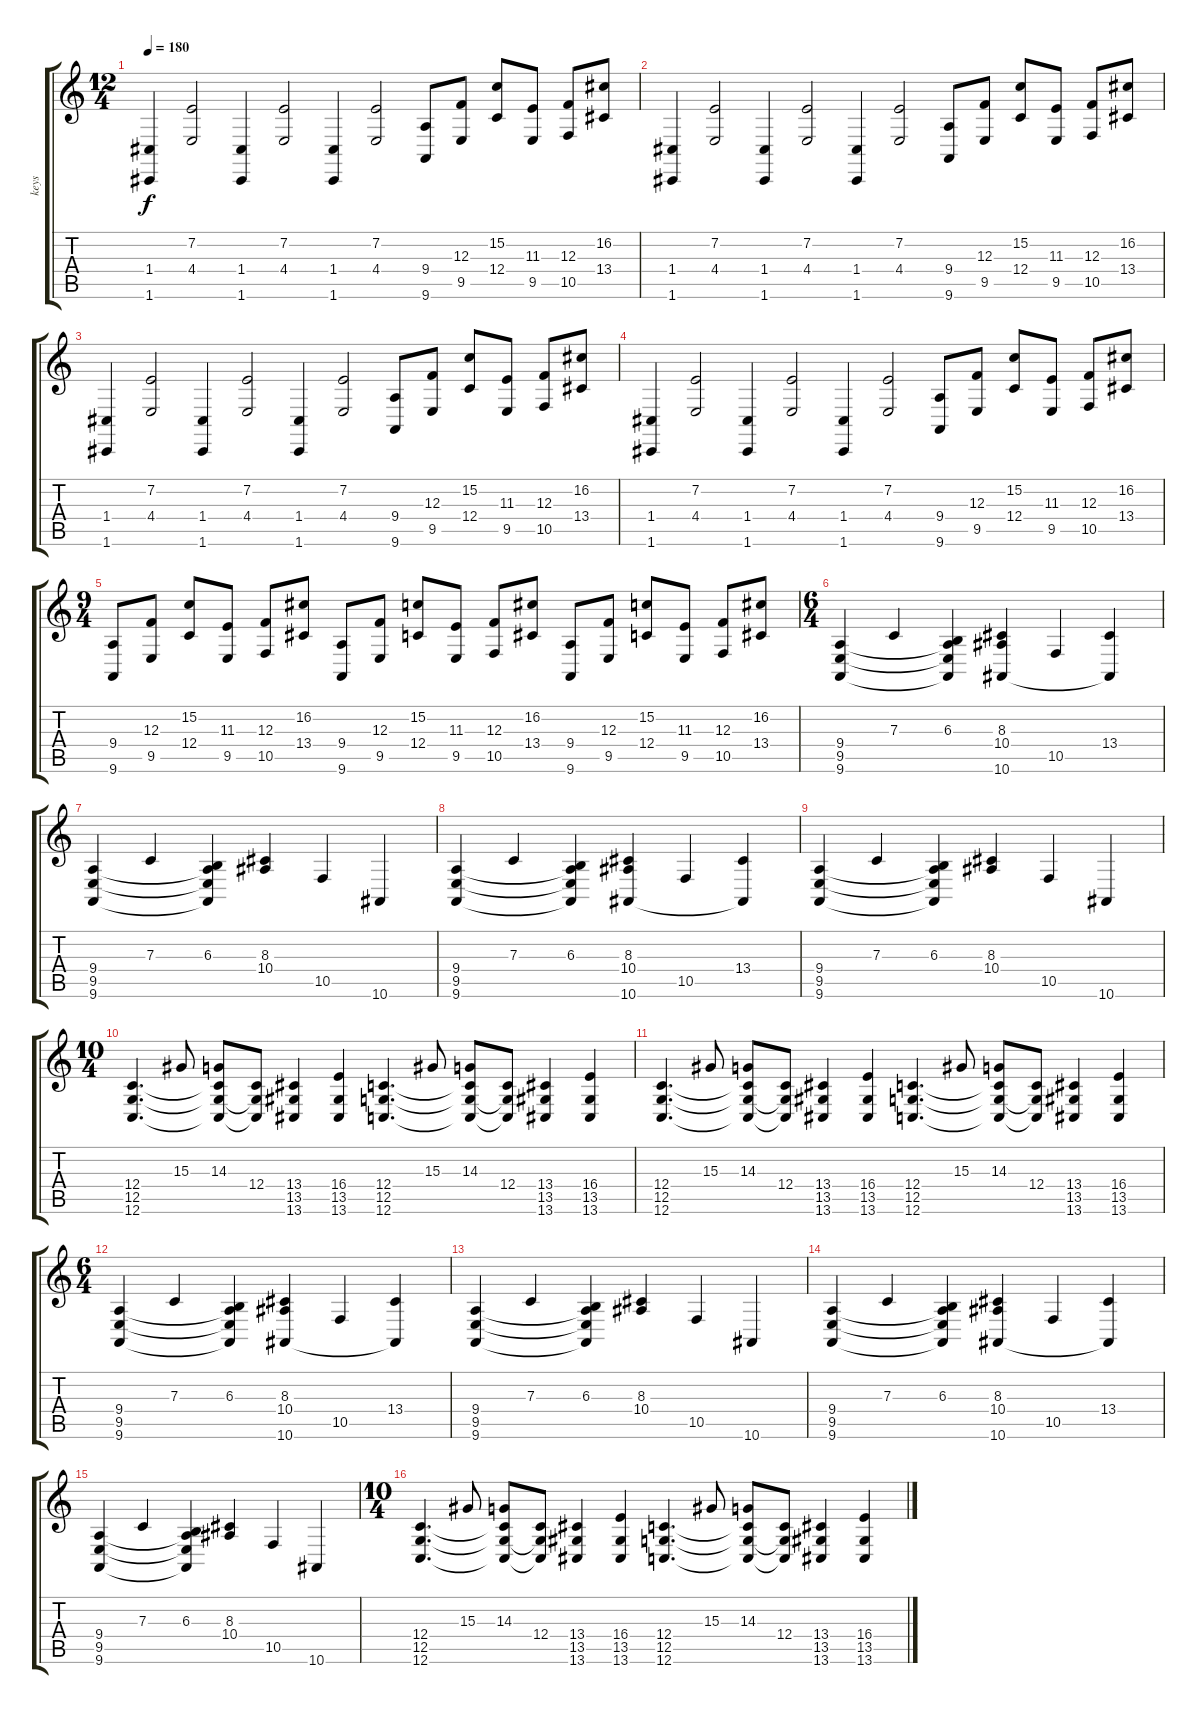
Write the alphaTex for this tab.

\track ("keys" "keys") {instrument drawbarorgan}
\staff {score tabs}
\tuning (D4 A3 F3 C3 G2 C2) {hide}
\ts (12 4)
\tempo 180
\clef g2
\ks c
(1.4 1.6).4{dy f} (7.2 4.4).2 (1.4 1.6).4 (7.2 4.4).2 (1.4 1.6).4 (7.2 4.4).2 (9.4 9.6).8 (12.3 9.5).8 (15.2 12.4).8 (11.3 9.5).8 (12.3 10.5).8 (16.2 13.4).8 |
(1.4 1.6).4 (7.2 4.4).2 (1.4 1.6).4 (7.2 4.4).2 (1.4 1.6).4 (7.2 4.4).2 (9.4 9.6).8 (12.3 9.5).8 (15.2 12.4).8 (11.3 9.5).8 (12.3 10.5).8 (16.2 13.4).8 |
(1.4 1.6).4 (7.2 4.4).2 (1.4 1.6).4 (7.2 4.4).2 (1.4 1.6).4 (7.2 4.4).2 (9.4 9.6).8 (12.3 9.5).8 (15.2 12.4).8 (11.3 9.5).8 (12.3 10.5).8 (16.2 13.4).8 |
(1.4 1.6).4 (7.2 4.4).2 (1.4 1.6).4 (7.2 4.4).2 (1.4 1.6).4 (7.2 4.4).2 (9.4 9.6).8 (12.3 9.5).8 (15.2 12.4).8 (11.3 9.5).8 (12.3 10.5).8 (16.2 13.4).8 |
\ts (9 4)
(9.4 9.6).8 (12.3 9.5).8 (15.2 12.4).8 (11.3 9.5).8 (12.3 10.5).8 (16.2 13.4).8 (9.4 9.6).8 (12.3 9.5).8 (15.2 12.4).8 (11.3 9.5).8 (12.3 10.5).8 (16.2 13.4).8 (9.4 9.6).8 (12.3 9.5).8 (15.2 12.4).8 (11.3 9.5).8 (12.3 10.5).8 (16.2 13.4).8 |
\ts (6 4)
(9.4 9.5 9.6).4 7.3.4 (6.3 9.4{t} 9.5{t} 9.6{t}).4 (8.3 10.4 10.6).4 10.5.4 (13.4 10.6{t}).4 |
(9.4 9.5 9.6).4 7.3.4 (6.3 9.4{t} 9.5{t} 9.6{t}).4 (8.3 10.4).4 10.5.4 10.6.4 |
(9.4 9.5 9.6).4 7.3.4 (6.3 9.4{t} 9.5{t} 9.6{t}).4 (8.3 10.4 10.6).4 10.5.4 (13.4 10.6{t}).4 |
(9.4 9.5 9.6).4 7.3.4 (6.3 9.4{t} 9.5{t} 9.6{t}).4 (8.3 10.4).4 10.5.4 10.6.4 |
\ts (10 4)
(12.4 12.5 12.6).4{d} 15.3.8 (14.3 12.4{t} 12.5{t} 12.6{t}).8 (12.4 12.5{t} 12.6{t}).8 (13.4 13.5 13.6).4 (16.4 13.5 13.6).4 (12.4 12.5 12.6).4{d} 15.3.8 (14.3 12.4{t} 12.5{t} 12.6{t}).8 (12.4 12.5{t} 12.6{t}).8 (13.4 13.5 13.6).4 (16.4 13.5 13.6).4 |
(12.4 12.5 12.6).4{d} 15.3.8 (14.3 12.4{t} 12.5{t} 12.6{t}).8 (12.4 12.5{t} 12.6{t}).8 (13.4 13.5 13.6).4 (16.4 13.5 13.6).4 (12.4 12.5 12.6).4{d} 15.3.8 (14.3 12.4{t} 12.5{t} 12.6{t}).8 (12.4 12.5{t} 12.6{t}).8 (13.4 13.5 13.6).4 (16.4 13.5 13.6).4 |
\ts (6 4)
(9.4 9.5 9.6).4 7.3.4 (6.3 9.4{t} 9.5{t} 9.6{t}).4 (8.3 10.4 10.6).4 10.5.4 (13.4 10.6{t}).4 |
(9.4 9.5 9.6).4 7.3.4 (6.3 9.4{t} 9.5{t} 9.6{t}).4 (8.3 10.4).4 10.5.4 10.6.4 |
(9.4 9.5 9.6).4 7.3.4 (6.3 9.4{t} 9.5{t} 9.6{t}).4 (8.3 10.4 10.6).4 10.5.4 (13.4 10.6{t}).4 |
(9.4 9.5 9.6).4 7.3.4 (6.3 9.4{t} 9.5{t} 9.6{t}).4 (8.3 10.4).4 10.5.4 10.6.4 |
\ts (10 4)
(12.4 12.5 12.6).4{d} 15.3.8 (14.3 12.4{t} 12.5{t} 12.6{t}).8 (12.4 12.5{t} 12.6{t}).8 (13.4 13.5 13.6).4 (16.4 13.5 13.6).4 (12.4 12.5 12.6).4{d} 15.3.8 (14.3 12.4{t} 12.5{t} 12.6{t}).8 (12.4 12.5{t} 12.6{t}).8 (13.4 13.5 13.6).4 (16.4 13.5 13.6).4
